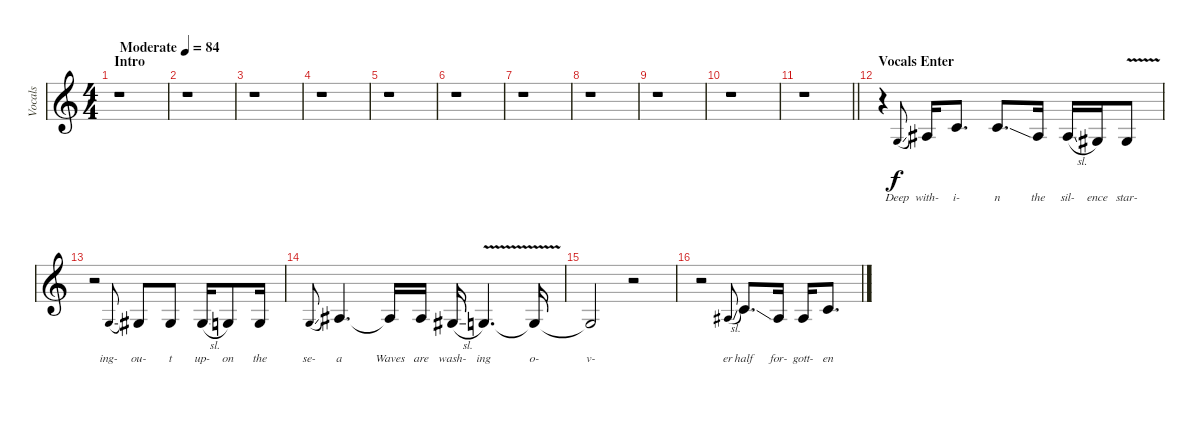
\track ("Vocals" "Vocals") {instrument sopranosax}
\staff {score}
\tuning (E4 B3 G3 D3 A2 E2) {hide}
\ts (4 4)
\section ("" "Intro")
\tempo (84 "Moderate")
\clef g2
\ks c
r.1{dy f instrument sopranosax} |
r.1 |
r.1 |
r.1 |
r.1 |
r.1 |
r.1 |
r.1 |
r.1 |
r.1 |
\barLineRight lightlight
r.1 |
\section ("" "Vocals Enter")
r.4{volume 14} 0.3{sl}.8{lyrics (0 "Deep") lyrics (1 "") lyrics (2 "") lyrics (3 "") lyrics (4 "") gr onbeat} 3.3.16{lyrics (0 "with-") lyrics (1 "") lyrics (2 "") lyrics (3 "") lyrics (4 "")} 5.3.8{d lyrics (0 "i-") lyrics (1 "") lyrics (2 "") lyrics (3 "") lyrics (4 "")} 5.3{ss}.8{d lyrics (0 "n") lyrics (1 "") lyrics (2 "") lyrics (3 "") lyrics (4 "")} 3.3.16{lyrics (0 "the") lyrics (1 "") lyrics (2 "") lyrics (3 "") lyrics (4 "")} 3.3{sl}.16{lyrics (0 "sil-") lyrics (1 "") lyrics (2 "") lyrics (3 "") lyrics (4 "")} 1.3.16{lyrics (0 "ence") lyrics (1 "") lyrics (2 "") lyrics (3 "") lyrics (4 "")} 1.3{v}.8{lyrics (0 "star-") lyrics (1 "") lyrics (2 "") lyrics (3 "") lyrics (4 "")} |
r.2 0.3{sl}.8{lyrics (0 "ing-") lyrics (1 "") lyrics (2 "") lyrics (3 "") lyrics (4 "") gr onbeat} 1.3.8{lyrics (0 "ou-") lyrics (1 "") lyrics (2 "") lyrics (3 "") lyrics (4 "")} 1.3.8{lyrics (0 "t") lyrics (1 "") lyrics (2 "") lyrics (3 "") lyrics (4 "")} 1.3{sl}.16{lyrics (0 "up-") lyrics (1 "") lyrics (2 "") lyrics (3 "") lyrics (4 "")} 0.3.8{lyrics (0 "on") lyrics (1 "") lyrics (2 "") lyrics (3 "") lyrics (4 "")} 0.3.16{lyrics (0 "the") lyrics (1 "") lyrics (2 "") lyrics (3 "") lyrics (4 "")} |
0.3{sl}.8{lyrics (0 "se-") lyrics (1 "") lyrics (2 "") lyrics (3 "") lyrics (4 "") gr onbeat} 3.3.4{d lyrics (0 "a") lyrics (1 "") lyrics (2 "") lyrics (3 "") lyrics (4 "")} 3.3{t}.16{lyrics (0 "Waves") lyrics (1 "") lyrics (2 "") lyrics (3 "") lyrics (4 "")} 3.3.16{lyrics (0 "are") lyrics (1 "") lyrics (2 "") lyrics (3 "") lyrics (4 "")} 1.3{sl}.16{lyrics (0 "wash-") lyrics (1 "") lyrics (2 "") lyrics (3 "") lyrics (4 "")} 0.3{v}.4{d lyrics (0 "ing") lyrics (1 "") lyrics (2 "") lyrics (3 "") lyrics (4 "")} 0.3{t}.16{lyrics (0 "o-") lyrics (1 "") lyrics (2 "") lyrics (3 "") lyrics (4 "")} |
0.3{t}.2{lyrics (0 "v-") lyrics (1 "") lyrics (2 "") lyrics (3 "") lyrics (4 "")} r.2 |
r.2 3.3{sl}.8{lyrics (0 "er") lyrics (1 "") lyrics (2 "") lyrics (3 "") lyrics (4 "") gr onbeat} 5.3{ss}.8{d lyrics (0 "half") lyrics (1 "") lyrics (2 "") lyrics (3 "") lyrics (4 "")} 3.3.16{lyrics (0 "for-") lyrics (1 "") lyrics (2 "") lyrics (3 "") lyrics (4 "")} 3.3.16{lyrics (0 "gott-") lyrics (1 "") lyrics (2 "") lyrics (3 "") lyrics (4 "")} 5.3.8{d lyrics (0 "en") lyrics (1 "") lyrics (2 "") lyrics (3 "") lyrics (4 "")}
